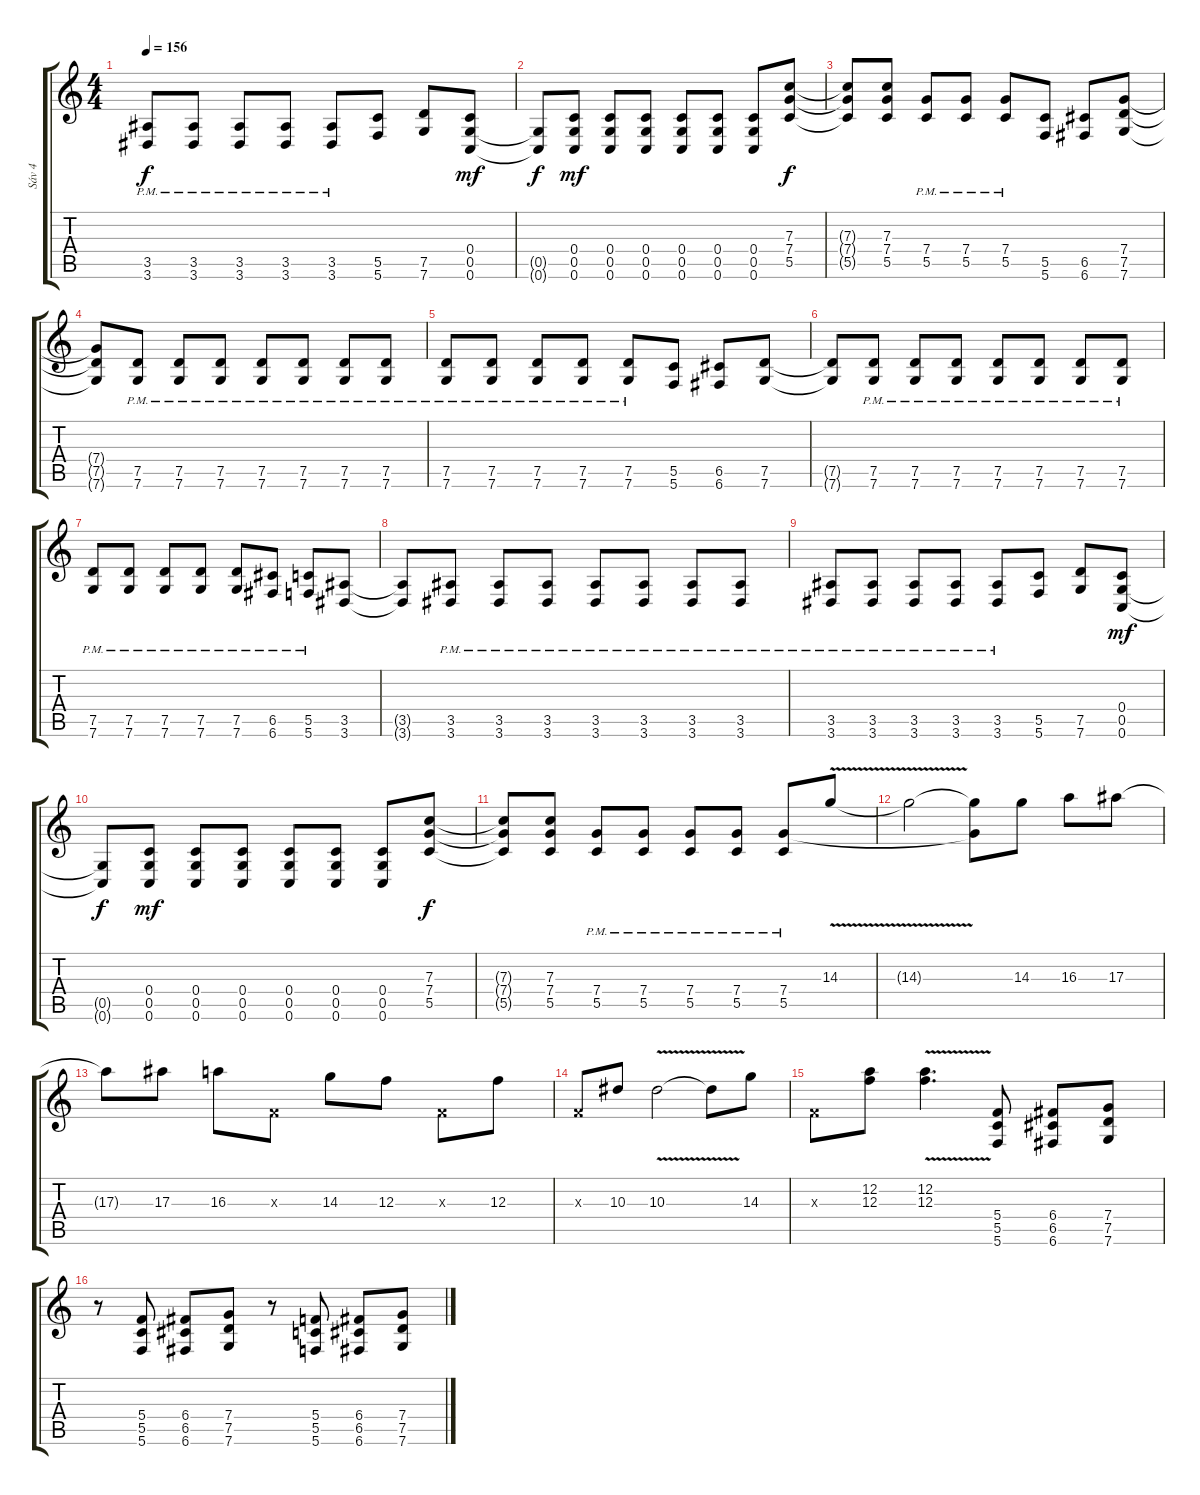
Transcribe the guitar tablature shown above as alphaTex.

\track ("Sáv 4" "Sáv 4") {instrument distortionguitar}
\staff {score tabs}
\tuning (D4 A3 F3 C3 G2 C2) {hide}
\ts (4 4)
\tempo 156
\clef g2
\ks c
(3.5{pm} 3.6).8{dy f} (3.5{pm} 3.6).8 (3.5{pm} 3.6).8 (3.5{pm} 3.6).8 (3.5{pm} 3.6).8 (5.5 5.6).8 (7.5 7.6).8 (0.4 0.5 0.6).8{dy mf} |
(0.5{t} 0.6{t}).8{dy f} (0.4 0.5 0.6).8{dy mf} (0.4 0.5 0.6).8 (0.4 0.5 0.6).8 (0.4 0.5 0.6).8 (0.4 0.5 0.6).8 (0.4 0.5 0.6).8 (7.3 7.4 5.5).8{dy f} |
(7.3{t} 7.4{t} 5.5{t}).8 (7.3 7.4 5.5).8 (7.4{pm} 5.5).8 (7.4{pm} 5.5).8 (7.4{pm} 5.5).8 (5.5 5.6).8 (6.5 6.6).8 (7.4 7.5 7.6).8 |
(7.4{t} 7.5{t} 7.6{t}).8 (7.5{pm} 7.6).8 (7.5{pm} 7.6).8 (7.5{pm} 7.6).8 (7.5{pm} 7.6).8 (7.5{pm} 7.6).8 (7.5{pm} 7.6).8 (7.5{pm} 7.6).8 |
(7.5{pm} 7.6).8 (7.5{pm} 7.6).8 (7.5{pm} 7.6).8 (7.5{pm} 7.6).8 (7.5{pm} 7.6).8 (5.5 5.6).8 (6.5 6.6).8 (7.5 7.6).8 |
(7.5{t} 7.6{t}).8 (7.5{pm} 7.6).8 (7.5{pm} 7.6).8 (7.5{pm} 7.6).8 (7.5{pm} 7.6).8 (7.5{pm} 7.6).8 (7.5{pm} 7.6).8 (7.5{pm} 7.6).8 |
(7.5{pm} 7.6).8 (7.5{pm} 7.6).8 (7.5{pm} 7.6).8 (7.5{pm} 7.6).8 (7.5{pm} 7.6).8 (6.5{pm} 6.6).8 (5.5{pm} 5.6).8 (3.5 3.6).8 |
(3.5{t} 3.6{t}).8 (3.5{pm} 3.6).8 (3.5{pm} 3.6).8 (3.5{pm} 3.6).8 (3.5{pm} 3.6).8 (3.5{pm} 3.6).8 (3.5{pm} 3.6).8 (3.5{pm} 3.6).8 |
(3.5{pm} 3.6).8 (3.5{pm} 3.6).8 (3.5{pm} 3.6).8 (3.5{pm} 3.6).8 (3.5{pm} 3.6).8 (5.5 5.6).8 (7.5 7.6).8 (0.4 0.5 0.6).8{dy mf} |
(0.5{t} 0.6{t}).8{dy f} (0.4 0.5 0.6).8{dy mf} (0.4 0.5 0.6).8 (0.4 0.5 0.6).8 (0.4 0.5 0.6).8 (0.4 0.5 0.6).8 (0.4 0.5 0.6).8 (7.3 7.4 5.5).8{dy f} |
(7.3{t} 7.4{t} 5.5{t}).8 (7.3 7.4 5.5).8 (7.4{pm} 5.5).8 (7.4{pm} 5.5).8 (7.4{pm} 5.5).8 (7.4{pm} 5.5).8 (7.4{pm} 5.5).8 14.3{v}.8 |
14.3{t}.2 (14.3{t} 7.4{t}).8 14.3.8 16.3.8 17.3.8 |
17.3{t}.8 17.3.8 16.3.8 0.3{x}.8 14.3.8 12.3.8 0.3{x}.8 12.3.8 |
0.3{x}.8 10.3.8 10.3{v}.2 10.3{t}.8 14.3.8 |
0.3{x}.8 (12.2 12.3).8 (12.2 12.3{v}).4{d} (5.4 5.5 5.6).8 (6.4 6.5 6.6).8 (7.4 7.5 7.6).8 |
r.8 (5.4 5.5 5.6).8 (6.4 6.5 6.6).8 (7.4 7.5 7.6).8 r.8 (5.4 5.5 5.6).8 (6.4 6.5 6.6).8 (7.4 7.5 7.6).8
